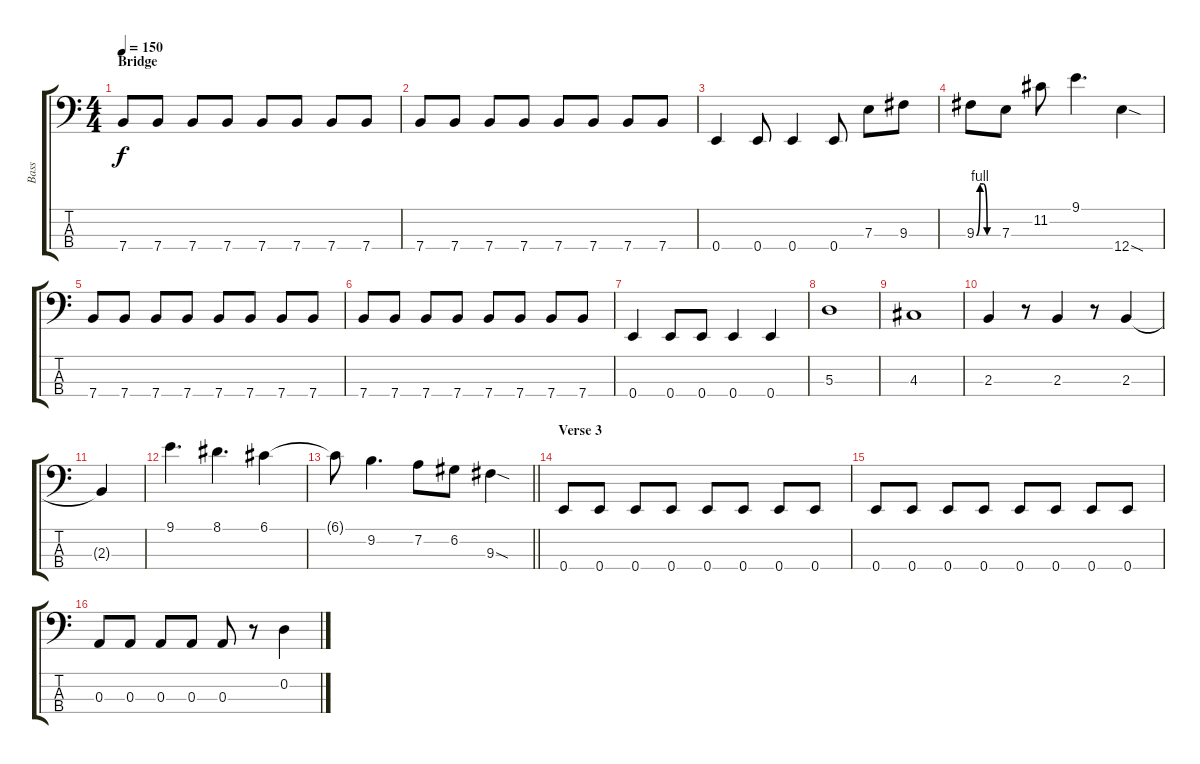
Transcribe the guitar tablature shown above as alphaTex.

\track ("Bass" "Bass") {instrument electricbasspick}
\staff {score tabs}
\tuning (G2 D2 A1 E1) {hide}
\ts (4 4)
\section ("" "Bridge")
\tempo 150
\clef f4
\ks c
7.4.8{dy f} 7.4.8 7.4.8 7.4.8 7.4.8 7.4.8 7.4.8 7.4.8 |
7.4.8 7.4.8 7.4.8 7.4.8 7.4.8 7.4.8 7.4.8 7.4.8 |
0.4.4 0.4.8 0.4.4 0.4.8 7.3.8 9.3.8 |
9.3{be (custom 0 0 10 4 20 4 30 0 60 0)}.8 7.3.8 11.2.8 9.1.4{d} 12.4{sod}.4 |
7.4.8 7.4.8 7.4.8 7.4.8 7.4.8 7.4.8 7.4.8 7.4.8 |
7.4.8 7.4.8 7.4.8 7.4.8 7.4.8 7.4.8 7.4.8 7.4.8 |
0.4.4 0.4.8 0.4.8 0.4.4 0.4.4 |
5.3.1 |
4.3.1 |
2.3.4 r.8 2.3.4 r.8 2.3.4 |
2.3{t}.4 |
9.1.4{d} 8.1.4{d} 6.1.4 |
\barLineRight lightlight
6.1{t}.8 9.2.4{d} 7.2.8 6.2.8 9.3{sod}.4 |
\section ("" "Verse 3")
0.4.8 0.4.8 0.4.8 0.4.8 0.4.8 0.4.8 0.4.8 0.4.8 |
0.4.8 0.4.8 0.4.8 0.4.8 0.4.8 0.4.8 0.4.8 0.4.8 |
0.3.8 0.3.8 0.3.8 0.3.8 0.3.8 r.8 0.2.4
